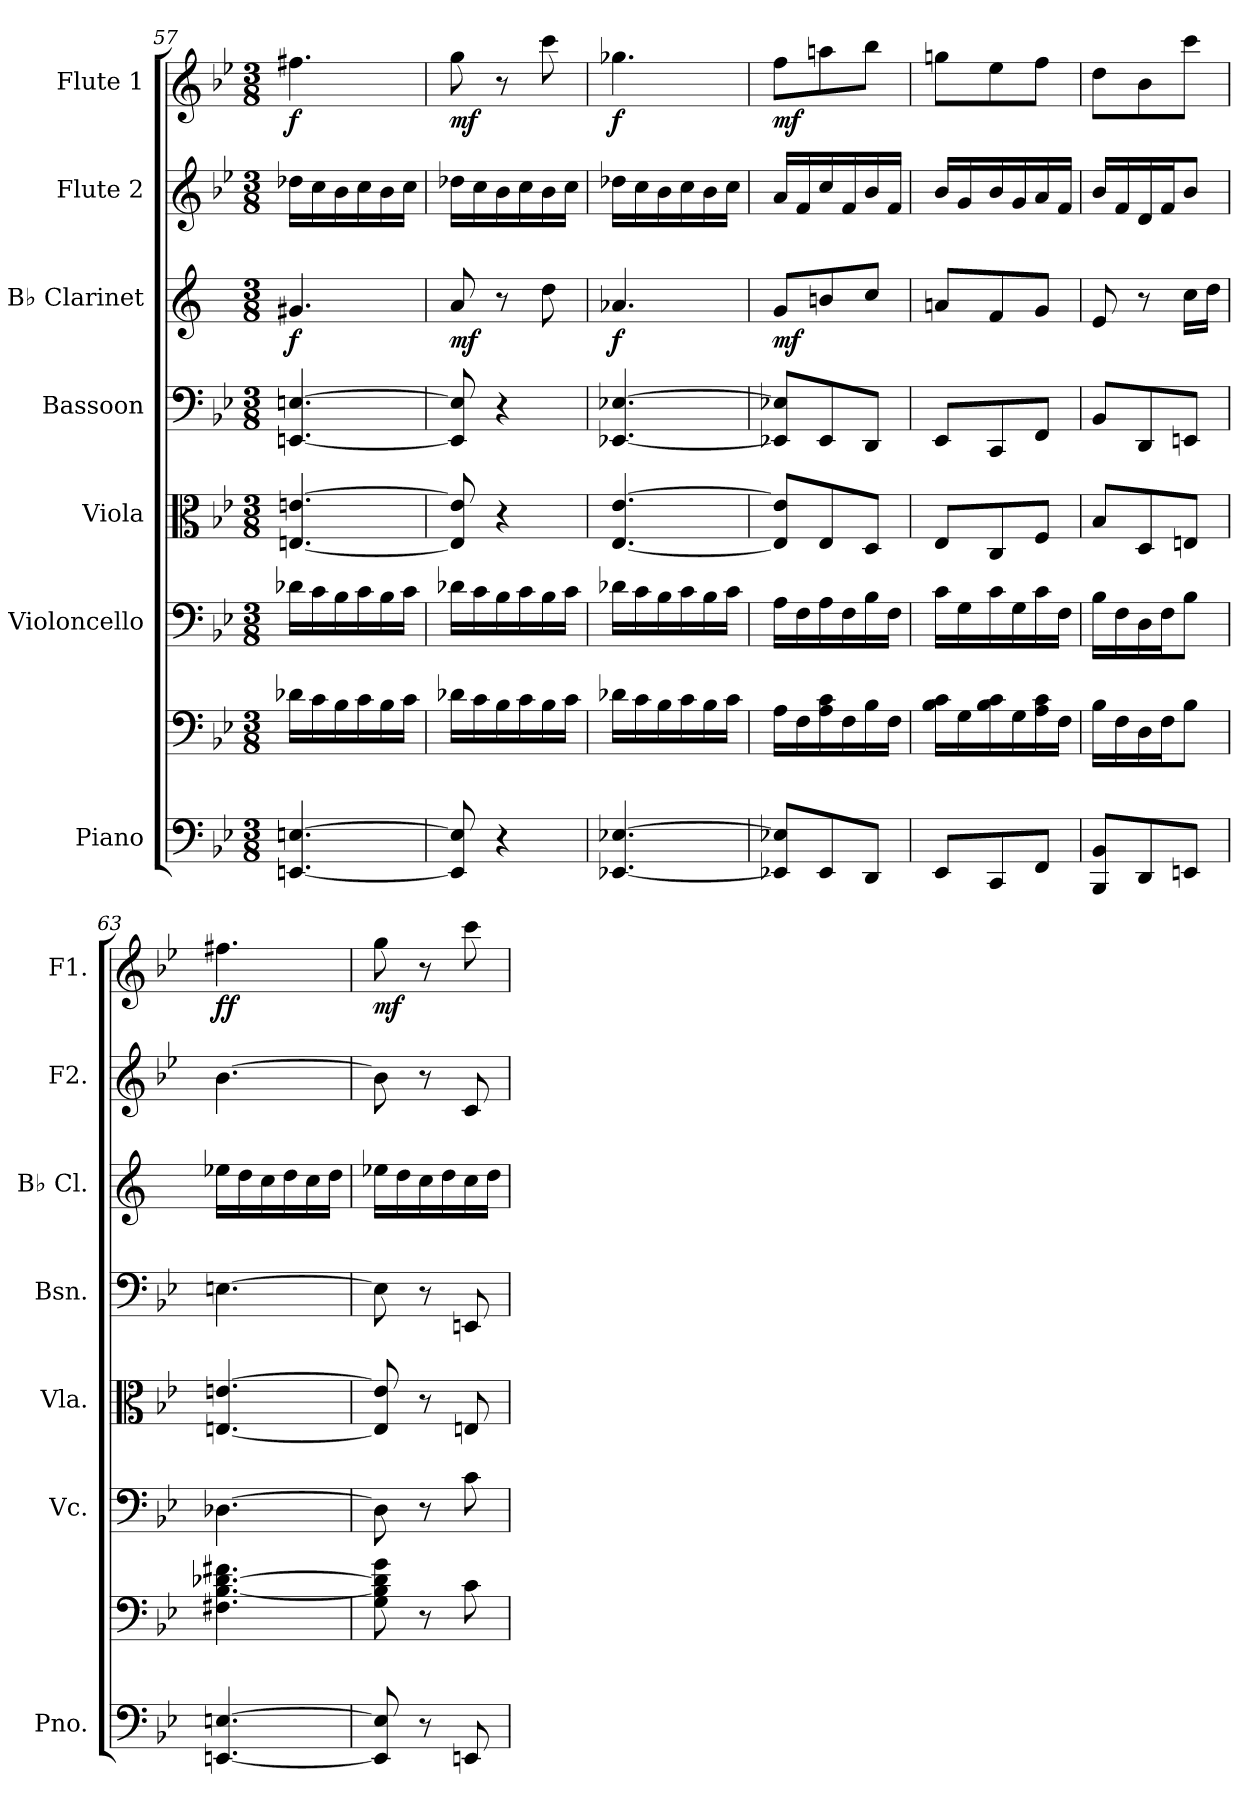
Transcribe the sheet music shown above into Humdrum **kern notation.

**kern	**kern	**kern	**kern	**kern	**kern	**dynam	**kern	**kern	**dynam
*part7	*part7	*part6	*part5	*part4	*part3	*part3	*part2	*part1	*part1
*staff8	*staff7	*staff6	*staff5	*staff4	*staff3	*staff3	*staff2	*staff1	*staff1
*I"Piano	*	*I"Violoncello	*I"Viola	*I"Bassoon	*I"B♭ Clarinet	*	*I"Flute 2	*I"Flute 1	*
*I'Pno.	*	*I'Vc.	*I'Vla.	*I'Bsn.	*I'B♭ Cl.	*	*I'F2.	*I'F1.	*
*clefF4	*clefF4	*clefF4	*clefC3	*clefF4	*clefG2	*	*clefG2	*clefG2	*
*	*	*	*	*	*ITrd1c2	*	*	*	*
*k[b-e-]	*k[b-e-]	*k[b-e-]	*k[b-e-]	*k[b-e-]	*k[b-e-]	*	*k[b-e-]	*k[b-e-]	*
*M3/8	*M3/8	*M3/8	*M3/8	*M3/8	*M3/8	*	*M3/8	*M3/8	*
=57	=57	=57	=57	=57	=57	=57	=57	=57	=57
!	!	!	!	!	!	!LO:DY:b	!	!	!LO:DY:b
[4.EEn/ [4.En/	16d-X\LL	16d-X\LL	[4.En/ [4.en/	[4.EEn/ [4.En/	4.f#X/	f	16dd-X\LL	4.ff#X\	f
.	16c\	16c\	.	.	.	.	16cc\	.	.
.	16B-\	16B-\	.	.	.	.	16b-\	.	.
.	16c\	16c\	.	.	.	.	16cc\	.	.
.	16B-\	16B-\	.	.	.	.	16b-\	.	.
.	16c\JJ	16c\JJ	.	.	.	.	16cc\JJ	.	.
=58	=58	=58	=58	=58	=58	=58	=58	=58	=58
!	!	!	!	!	!	!LO:DY:b	!	!	!LO:DY:b
8EE/] 8E/]	16d-X\LL	16d-X\LL	8E/] 8e/]	8EE/] 8E/]	8g/	mf	16dd-X\LL	8gg\	mf
.	16c\	16c\	.	.	.	.	16cc\	.	.
4r	16B-\	16B-\	4r	4r	8r	.	16b-\	8r	.
.	16c\	16c\	.	.	.	.	16cc\	.	.
.	16B-\	16B-\	.	.	8cc\	.	16b-\	8ccc\	.
.	16c\JJ	16c\JJ	.	.	.	.	16cc\JJ	.	.
=59	=59	=59	=59	=59	=59	=59	=59	=59	=59
!	!	!	!	!	!	!LO:DY:b	!	!	!LO:DY:b
[4.EE-X/ [4.E-X/	16d-X\LL	16d-X\LL	[4.E-/ [4.e-/	[4.EE-X/ [4.E-X/	4.g-X/	f	16dd-X\LL	4.gg-X\	f
.	16c\	16c\	.	.	.	.	16cc\	.	.
.	16B-\	16B-\	.	.	.	.	16b-\	.	.
.	16c\	16c\	.	.	.	.	16cc\	.	.
.	16B-\	16B-\	.	.	.	.	16b-\	.	.
.	16c\JJ	16c\JJ	.	.	.	.	16cc\JJ	.	.
=60	=60	=60	=60	=60	=60	=60	=60	=60	=60
!	!	!	!	!	!	!LO:DY:b	!	!	!LO:DY:b
8EE-X/] 8E-X/]L	16A\LL	16A\LL	8E-/] 8e-/]L	8EE-X/] 8E-X/]L	8f/L	mf	16a/LL	8ff\L	mf
.	16F\	16F\	.	.	.	.	16f/	.	.
8EE-/	16A\ 16c\	16A\	8E-/	8EE-/	8an/	.	16cc/	8aan\	.
.	16F\	16F\	.	.	.	.	16f/	.	.
8DD/J	16B-\	16B-\	8D/J	8DD/J	8b-/J	.	16b-/	8bb-\J	.
.	16F\JJ	16F\JJ	.	.	.	.	16f/JJ	.	.
=61	=61	=61	=61	=61	=61	=61	=61	=61	=61
8EE-/L	16B-\ 16c\LL	16c\LL	8E-/L	8EE-/L	8gn/L	.	16b-/LL	8ggn\L	.
.	16G\	16G\	.	.	.	.	16g/	.	.
8CC/	16B-\ 16c\	16c\	8C/	8CC/	8e-/	.	16b-/	8ee-\	.
.	16G\	16G\	.	.	.	.	16g/	.	.
8FF/J	16A\ 16c\	16c\	8F/J	8FF/J	8f/J	.	16a/	8ff\J	.
.	16F\JJ	16F\JJ	.	.	.	.	16f/JJ	.	.
!!LO:LB:g=z
=62	=62	=62	=62	=62	=62	=62	=62	=62	=62
8BBB-/ 8BB-/L	16B-\LL	16B-\LL	8B-/L	8BB-/L	8d/	.	16b-/LL	8dd\L	.
.	16F\	16F\	.	.	.	.	16f/	.	.
8DD/	16D\	16D\	8D/	8DD/	8r	.	16d/	8b-\	.
.	16F\J	16F\J	.	.	.	.	16f/J	.	.
8EEn/J	8B-\J	8B-\J	8En/J	8EEn/J	16b-\LL	.	8b-/J	8ccc\J	.
.	.	.	.	.	16cc\JJ	.	.	.	.
=63	=63	=63	=63	=63	=63	=63	=63	=63	=63
!	!	!	!	!	!	!	!	!	!LO:DY:b
[4.EEn/ [4.En/	4.F#X\ [4.B-\ [4.d-X\ 4.f#X\	[4.D-X\	[4.En/ [4.en/	[4.En\	16dd-X\LL	.	[4.b-\	4.ff#X\	ff
.	.	.	.	.	16cc\	.	.	.	.
.	.	.	.	.	16b-\	.	.	.	.
.	.	.	.	.	16cc\	.	.	.	.
.	.	.	.	.	16b-\	.	.	.	.
.	.	.	.	.	16cc\JJ	.	.	.	.
=64	=64	=64	=64	=64	=64	=64	=64	=64	=64
!	!	!	!	!	!	!	!	!	!LO:DY:b
8EE/] 8E/]	8G\ 8B-\] 8d-\] 8g\	8D-\]	8E/] 8e/]	8E\]	16dd-X\LL	.	8b-\]	8gg\	mf
.	.	.	.	.	16cc\	.	.	.	.
8r	8r	8r	8r	8r	16b-\	.	8r	8r	.
.	.	.	.	.	16cc\	.	.	.	.
8EEn/	8c\	8c\	8En/	8EEn/	16b-\	.	8c/	8ccc\	.
.	.	.	.	.	16cc\JJ	.	.	.	.
=	=	=	=	=	=	=	=	=	=
*-	*-	*-	*-	*-	*-	*-	*-	*-	*-
